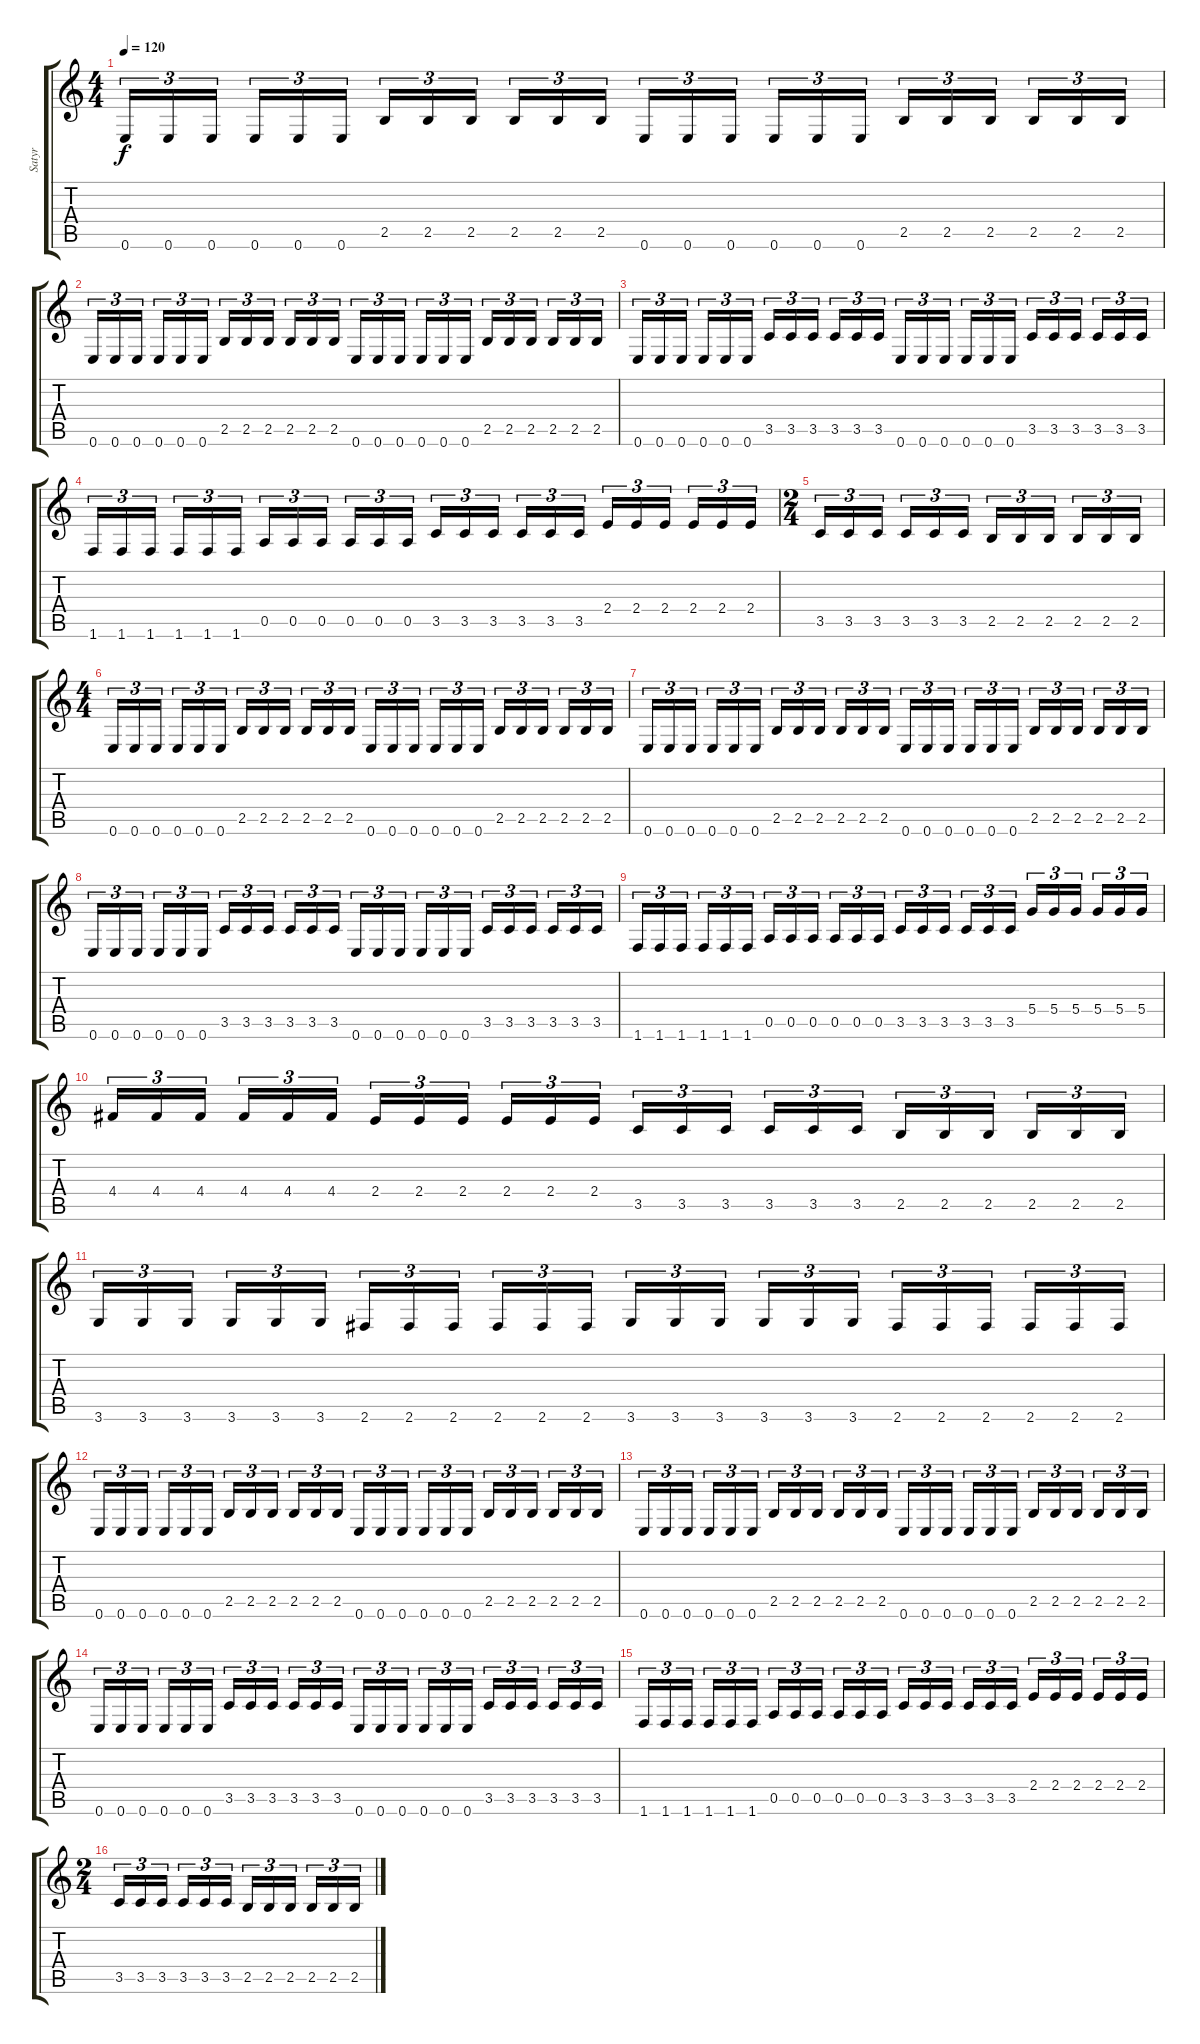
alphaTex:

\track ("Satyr" "Satyr") {instrument overdrivenguitar}
\staff {score tabs}
\tuning (E4 B3 G3 D3 A2 E2) {hide}
\ts (4 4)
\tempo 120
\clef g2
\ks c
0.6.16{tu (3 2) dy f} 0.6.16{tu (3 2)} 0.6.16{tu (3 2)} 0.6.16{tu (3 2)} 0.6.16{tu (3 2)} 0.6.16{tu (3 2)} 2.5.16{tu (3 2)} 2.5.16{tu (3 2)} 2.5.16{tu (3 2)} 2.5.16{tu (3 2)} 2.5.16{tu (3 2)} 2.5.16{tu (3 2)} 0.6.16{tu (3 2)} 0.6.16{tu (3 2)} 0.6.16{tu (3 2)} 0.6.16{tu (3 2)} 0.6.16{tu (3 2)} 0.6.16{tu (3 2)} 2.5.16{tu (3 2)} 2.5.16{tu (3 2)} 2.5.16{tu (3 2)} 2.5.16{tu (3 2)} 2.5.16{tu (3 2)} 2.5.16{tu (3 2)} |
0.6.16{tu (3 2)} 0.6.16{tu (3 2)} 0.6.16{tu (3 2)} 0.6.16{tu (3 2)} 0.6.16{tu (3 2)} 0.6.16{tu (3 2)} 2.5.16{tu (3 2)} 2.5.16{tu (3 2)} 2.5.16{tu (3 2)} 2.5.16{tu (3 2)} 2.5.16{tu (3 2)} 2.5.16{tu (3 2)} 0.6.16{tu (3 2)} 0.6.16{tu (3 2)} 0.6.16{tu (3 2)} 0.6.16{tu (3 2)} 0.6.16{tu (3 2)} 0.6.16{tu (3 2)} 2.5.16{tu (3 2)} 2.5.16{tu (3 2)} 2.5.16{tu (3 2)} 2.5.16{tu (3 2)} 2.5.16{tu (3 2)} 2.5.16{tu (3 2)} |
0.6.16{tu (3 2)} 0.6.16{tu (3 2)} 0.6.16{tu (3 2)} 0.6.16{tu (3 2)} 0.6.16{tu (3 2)} 0.6.16{tu (3 2)} 3.5.16{tu (3 2)} 3.5.16{tu (3 2)} 3.5.16{tu (3 2)} 3.5.16{tu (3 2)} 3.5.16{tu (3 2)} 3.5.16{tu (3 2)} 0.6.16{tu (3 2)} 0.6.16{tu (3 2)} 0.6.16{tu (3 2)} 0.6.16{tu (3 2)} 0.6.16{tu (3 2)} 0.6.16{tu (3 2)} 3.5.16{tu (3 2)} 3.5.16{tu (3 2)} 3.5.16{tu (3 2)} 3.5.16{tu (3 2)} 3.5.16{tu (3 2)} 3.5.16{tu (3 2)} |
1.6.16{tu (3 2)} 1.6.16{tu (3 2)} 1.6.16{tu (3 2)} 1.6.16{tu (3 2)} 1.6.16{tu (3 2)} 1.6.16{tu (3 2)} 0.5.16{tu (3 2)} 0.5.16{tu (3 2)} 0.5.16{tu (3 2)} 0.5.16{tu (3 2)} 0.5.16{tu (3 2)} 0.5.16{tu (3 2)} 3.5.16{tu (3 2)} 3.5.16{tu (3 2)} 3.5.16{tu (3 2)} 3.5.16{tu (3 2)} 3.5.16{tu (3 2)} 3.5.16{tu (3 2)} 2.4.16{tu (3 2)} 2.4.16{tu (3 2)} 2.4.16{tu (3 2)} 2.4.16{tu (3 2)} 2.4.16{tu (3 2)} 2.4.16{tu (3 2)} |
\ts (2 4)
3.5.16{tu (3 2)} 3.5.16{tu (3 2)} 3.5.16{tu (3 2)} 3.5.16{tu (3 2)} 3.5.16{tu (3 2)} 3.5.16{tu (3 2)} 2.5.16{tu (3 2)} 2.5.16{tu (3 2)} 2.5.16{tu (3 2)} 2.5.16{tu (3 2)} 2.5.16{tu (3 2)} 2.5.16{tu (3 2)} |
\ts (4 4)
0.6.16{tu (3 2)} 0.6.16{tu (3 2)} 0.6.16{tu (3 2)} 0.6.16{tu (3 2)} 0.6.16{tu (3 2)} 0.6.16{tu (3 2)} 2.5.16{tu (3 2)} 2.5.16{tu (3 2)} 2.5.16{tu (3 2)} 2.5.16{tu (3 2)} 2.5.16{tu (3 2)} 2.5.16{tu (3 2)} 0.6.16{tu (3 2)} 0.6.16{tu (3 2)} 0.6.16{tu (3 2)} 0.6.16{tu (3 2)} 0.6.16{tu (3 2)} 0.6.16{tu (3 2)} 2.5.16{tu (3 2)} 2.5.16{tu (3 2)} 2.5.16{tu (3 2)} 2.5.16{tu (3 2)} 2.5.16{tu (3 2)} 2.5.16{tu (3 2)} |
0.6.16{tu (3 2)} 0.6.16{tu (3 2)} 0.6.16{tu (3 2)} 0.6.16{tu (3 2)} 0.6.16{tu (3 2)} 0.6.16{tu (3 2)} 2.5.16{tu (3 2)} 2.5.16{tu (3 2)} 2.5.16{tu (3 2)} 2.5.16{tu (3 2)} 2.5.16{tu (3 2)} 2.5.16{tu (3 2)} 0.6.16{tu (3 2)} 0.6.16{tu (3 2)} 0.6.16{tu (3 2)} 0.6.16{tu (3 2)} 0.6.16{tu (3 2)} 0.6.16{tu (3 2)} 2.5.16{tu (3 2)} 2.5.16{tu (3 2)} 2.5.16{tu (3 2)} 2.5.16{tu (3 2)} 2.5.16{tu (3 2)} 2.5.16{tu (3 2)} |
0.6.16{tu (3 2)} 0.6.16{tu (3 2)} 0.6.16{tu (3 2)} 0.6.16{tu (3 2)} 0.6.16{tu (3 2)} 0.6.16{tu (3 2)} 3.5.16{tu (3 2)} 3.5.16{tu (3 2)} 3.5.16{tu (3 2)} 3.5.16{tu (3 2)} 3.5.16{tu (3 2)} 3.5.16{tu (3 2)} 0.6.16{tu (3 2)} 0.6.16{tu (3 2)} 0.6.16{tu (3 2)} 0.6.16{tu (3 2)} 0.6.16{tu (3 2)} 0.6.16{tu (3 2)} 3.5.16{tu (3 2)} 3.5.16{tu (3 2)} 3.5.16{tu (3 2)} 3.5.16{tu (3 2)} 3.5.16{tu (3 2)} 3.5.16{tu (3 2)} |
1.6.16{tu (3 2)} 1.6.16{tu (3 2)} 1.6.16{tu (3 2)} 1.6.16{tu (3 2)} 1.6.16{tu (3 2)} 1.6.16{tu (3 2)} 0.5.16{tu (3 2)} 0.5.16{tu (3 2)} 0.5.16{tu (3 2)} 0.5.16{tu (3 2)} 0.5.16{tu (3 2)} 0.5.16{tu (3 2)} 3.5.16{tu (3 2)} 3.5.16{tu (3 2)} 3.5.16{tu (3 2)} 3.5.16{tu (3 2)} 3.5.16{tu (3 2)} 3.5.16{tu (3 2)} 5.4.16{tu (3 2)} 5.4.16{tu (3 2)} 5.4.16{tu (3 2)} 5.4.16{tu (3 2)} 5.4.16{tu (3 2)} 5.4.16{tu (3 2)} |
4.4.16{tu (3 2)} 4.4.16{tu (3 2)} 4.4.16{tu (3 2)} 4.4.16{tu (3 2)} 4.4.16{tu (3 2)} 4.4.16{tu (3 2)} 2.4.16{tu (3 2)} 2.4.16{tu (3 2)} 2.4.16{tu (3 2)} 2.4.16{tu (3 2)} 2.4.16{tu (3 2)} 2.4.16{tu (3 2)} 3.5.16{tu (3 2)} 3.5.16{tu (3 2)} 3.5.16{tu (3 2)} 3.5.16{tu (3 2)} 3.5.16{tu (3 2)} 3.5.16{tu (3 2)} 2.5.16{tu (3 2)} 2.5.16{tu (3 2)} 2.5.16{tu (3 2)} 2.5.16{tu (3 2)} 2.5.16{tu (3 2)} 2.5.16{tu (3 2)} |
3.6.16{tu (3 2)} 3.6.16{tu (3 2)} 3.6.16{tu (3 2)} 3.6.16{tu (3 2)} 3.6.16{tu (3 2)} 3.6.16{tu (3 2)} 2.6.16{tu (3 2)} 2.6.16{tu (3 2)} 2.6.16{tu (3 2)} 2.6.16{tu (3 2)} 2.6.16{tu (3 2)} 2.6.16{tu (3 2)} 3.6.16{tu (3 2)} 3.6.16{tu (3 2)} 3.6.16{tu (3 2)} 3.6.16{tu (3 2)} 3.6.16{tu (3 2)} 3.6.16{tu (3 2)} 2.6.16{tu (3 2)} 2.6.16{tu (3 2)} 2.6.16{tu (3 2)} 2.6.16{tu (3 2)} 2.6.16{tu (3 2)} 2.6.16{tu (3 2)} |
0.6.16{tu (3 2)} 0.6.16{tu (3 2)} 0.6.16{tu (3 2)} 0.6.16{tu (3 2)} 0.6.16{tu (3 2)} 0.6.16{tu (3 2)} 2.5.16{tu (3 2)} 2.5.16{tu (3 2)} 2.5.16{tu (3 2)} 2.5.16{tu (3 2)} 2.5.16{tu (3 2)} 2.5.16{tu (3 2)} 0.6.16{tu (3 2)} 0.6.16{tu (3 2)} 0.6.16{tu (3 2)} 0.6.16{tu (3 2)} 0.6.16{tu (3 2)} 0.6.16{tu (3 2)} 2.5.16{tu (3 2)} 2.5.16{tu (3 2)} 2.5.16{tu (3 2)} 2.5.16{tu (3 2)} 2.5.16{tu (3 2)} 2.5.16{tu (3 2)} |
0.6.16{tu (3 2)} 0.6.16{tu (3 2)} 0.6.16{tu (3 2)} 0.6.16{tu (3 2)} 0.6.16{tu (3 2)} 0.6.16{tu (3 2)} 2.5.16{tu (3 2)} 2.5.16{tu (3 2)} 2.5.16{tu (3 2)} 2.5.16{tu (3 2)} 2.5.16{tu (3 2)} 2.5.16{tu (3 2)} 0.6.16{tu (3 2)} 0.6.16{tu (3 2)} 0.6.16{tu (3 2)} 0.6.16{tu (3 2)} 0.6.16{tu (3 2)} 0.6.16{tu (3 2)} 2.5.16{tu (3 2)} 2.5.16{tu (3 2)} 2.5.16{tu (3 2)} 2.5.16{tu (3 2)} 2.5.16{tu (3 2)} 2.5.16{tu (3 2)} |
0.6.16{tu (3 2)} 0.6.16{tu (3 2)} 0.6.16{tu (3 2)} 0.6.16{tu (3 2)} 0.6.16{tu (3 2)} 0.6.16{tu (3 2)} 3.5.16{tu (3 2)} 3.5.16{tu (3 2)} 3.5.16{tu (3 2)} 3.5.16{tu (3 2)} 3.5.16{tu (3 2)} 3.5.16{tu (3 2)} 0.6.16{tu (3 2)} 0.6.16{tu (3 2)} 0.6.16{tu (3 2)} 0.6.16{tu (3 2)} 0.6.16{tu (3 2)} 0.6.16{tu (3 2)} 3.5.16{tu (3 2)} 3.5.16{tu (3 2)} 3.5.16{tu (3 2)} 3.5.16{tu (3 2)} 3.5.16{tu (3 2)} 3.5.16{tu (3 2)} |
1.6.16{tu (3 2)} 1.6.16{tu (3 2)} 1.6.16{tu (3 2)} 1.6.16{tu (3 2)} 1.6.16{tu (3 2)} 1.6.16{tu (3 2)} 0.5.16{tu (3 2)} 0.5.16{tu (3 2)} 0.5.16{tu (3 2)} 0.5.16{tu (3 2)} 0.5.16{tu (3 2)} 0.5.16{tu (3 2)} 3.5.16{tu (3 2)} 3.5.16{tu (3 2)} 3.5.16{tu (3 2)} 3.5.16{tu (3 2)} 3.5.16{tu (3 2)} 3.5.16{tu (3 2)} 2.4.16{tu (3 2)} 2.4.16{tu (3 2)} 2.4.16{tu (3 2)} 2.4.16{tu (3 2)} 2.4.16{tu (3 2)} 2.4.16{tu (3 2)} |
\ts (2 4)
3.5.16{tu (3 2)} 3.5.16{tu (3 2)} 3.5.16{tu (3 2)} 3.5.16{tu (3 2)} 3.5.16{tu (3 2)} 3.5.16{tu (3 2)} 2.5.16{tu (3 2)} 2.5.16{tu (3 2)} 2.5.16{tu (3 2)} 2.5.16{tu (3 2)} 2.5.16{tu (3 2)} 2.5.16{tu (3 2)}
